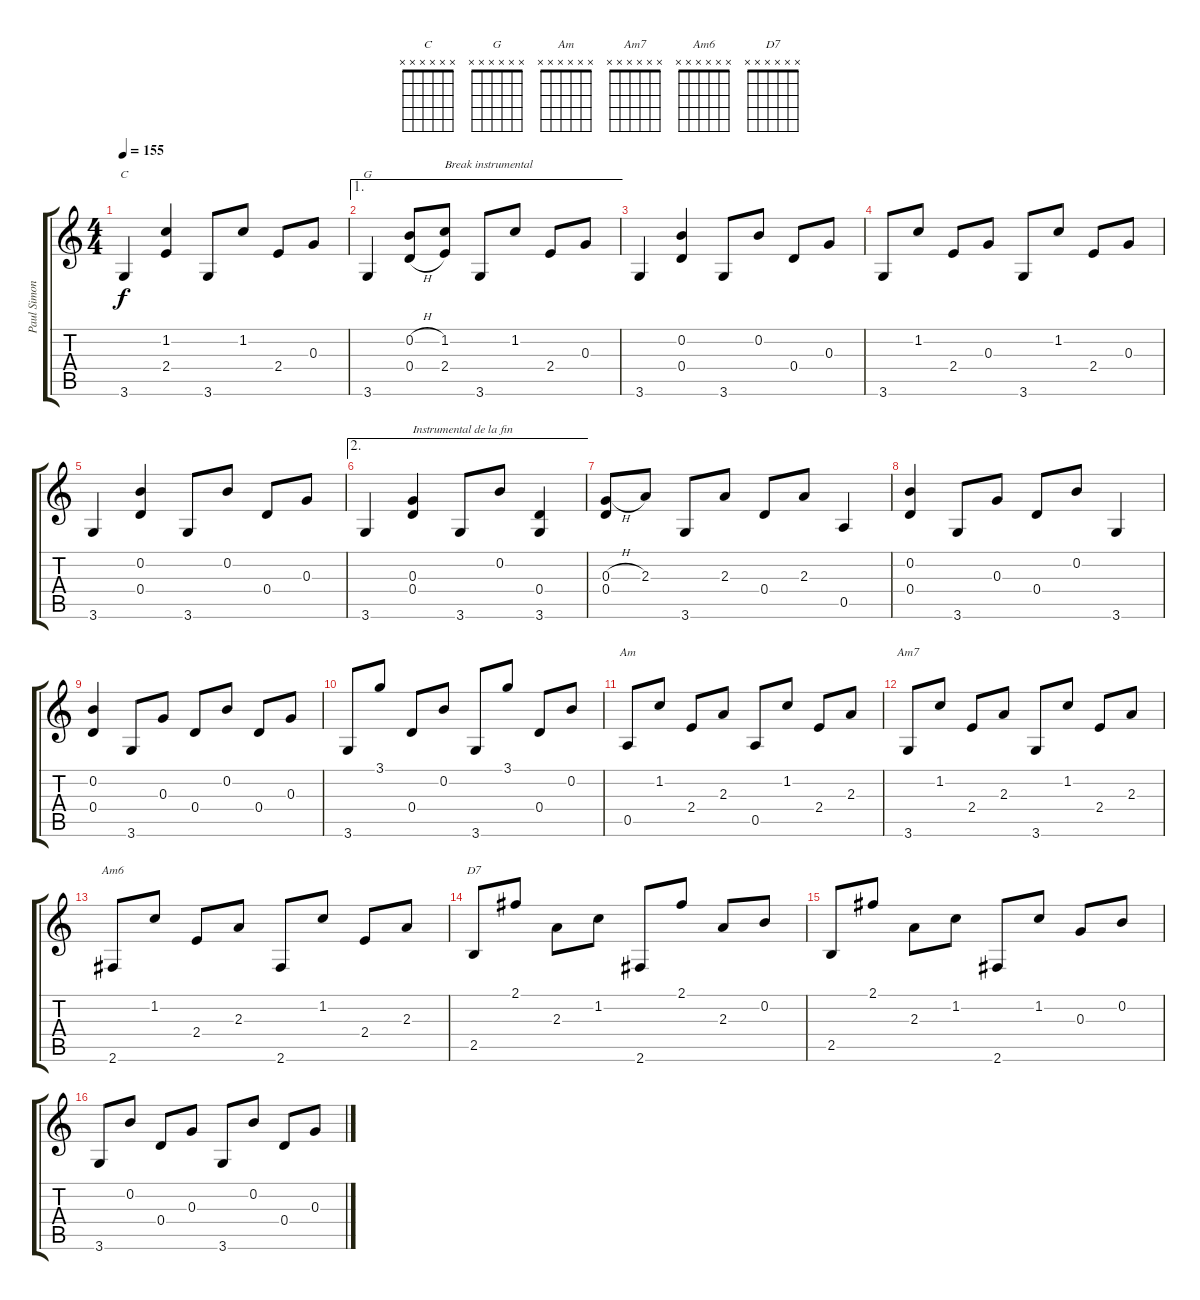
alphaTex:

\track ("Paul Simon" "Paul Simon") {instrument acousticguitarnylon}
\staff {score tabs}
\tuning (E4 B3 G3 D3 A2 E2) {hide}
\chord ("C" x x x x x x) {firstfret 0}
\chord ("G" x x x x x x) {firstfret 0}
\chord ("Am" x x x x x x) {firstfret 0}
\chord ("Am7" x x x x x x) {firstfret 0}
\chord ("Am6" x x x x x x) {firstfret 0}
\chord ("D7" x x x x x x) {firstfret 0}
\ts (4 4)
\tempo 155
\clef g2
\ks c
3.6.4{ch "C" dy f} (1.2 2.4).4 3.6.8 1.2.8 2.4.8 0.3.8 |
\ae 1
3.6.4{ch "G"} (0.2{h} 0.4{h}).8 (1.2 2.4).8{txt "Break instrumental"} 3.6.8 1.2.8 2.4.8 0.3.8 |
3.6.4 (0.2 0.4).4 3.6.8 0.2.8 0.4.8 0.3.8 |
3.6.8 1.2.8 2.4.8 0.3.8 3.6.8 1.2.8 2.4.8 0.3.8 |
3.6.4 (0.2 0.4).4 3.6.8 0.2.8 0.4.8 0.3.8 |
\ae 2
3.6.4 (0.3 0.4).4{txt "Instrumental de la fin"} 3.6.8 0.2.8 (0.4 3.6).4 |
(0.3{h} 0.4).8 2.3.8 3.6.8 2.3.8 0.4.8 2.3.8 0.5.4 |
(0.2 0.4).4 3.6.8 0.3.8 0.4.8 0.2.8 3.6.4 |
(0.2 0.4).4 3.6.8 0.3.8 0.4.8 0.2.8 0.4.8 0.3.8 |
3.6.8 3.1.8 0.4.8 0.2.8 3.6.8 3.1.8 0.4.8 0.2.8 |
0.5.8{ch "Am"} 1.2.8 2.4.8 2.3.8 0.5.8 1.2.8 2.4.8 2.3.8 |
3.6.8{ch "Am7"} 1.2.8 2.4.8 2.3.8 3.6.8 1.2.8 2.4.8 2.3.8 |
2.6.8{ch "Am6"} 1.2.8 2.4.8 2.3.8 2.6.8 1.2.8 2.4.8 2.3.8 |
2.5.8{ch "D7"} 2.1.8 2.3.8 1.2.8 2.6.8 2.1.8 2.3.8 0.2.8 |
2.5.8 2.1.8 2.3.8 1.2.8 2.6.8 1.2.8 0.3.8 0.2.8 |
3.6.8 0.2.8 0.4.8 0.3.8 3.6.8 0.2.8 0.4.8 0.3.8
